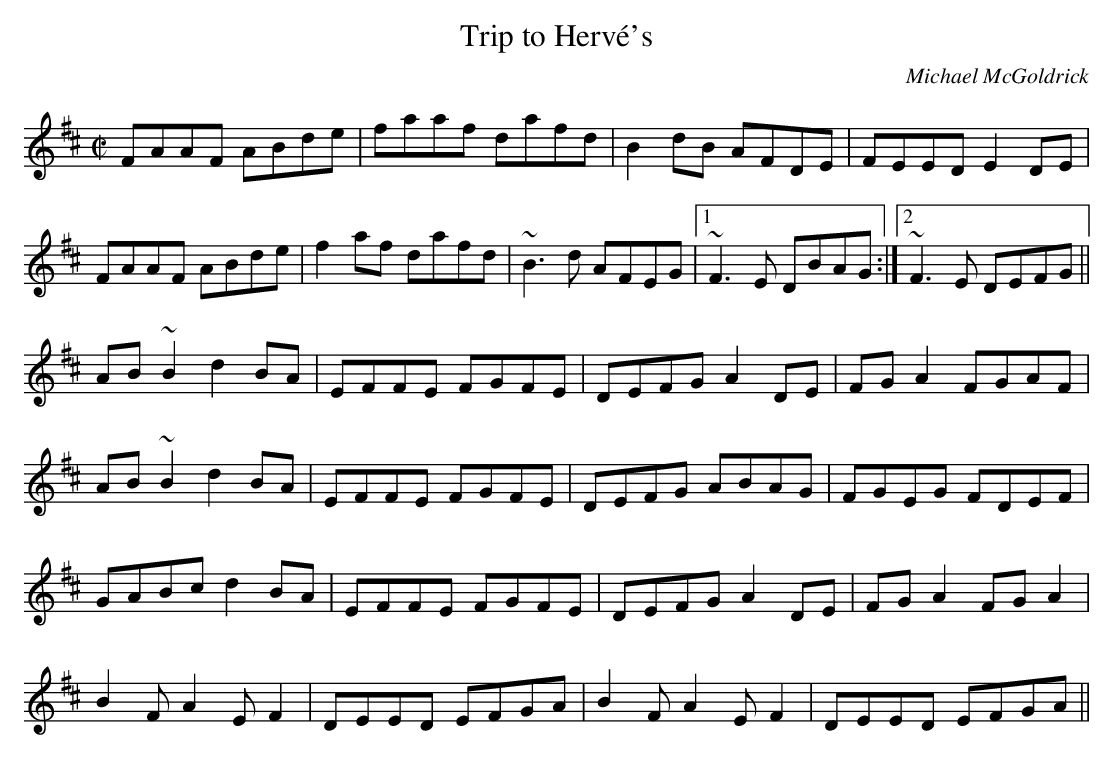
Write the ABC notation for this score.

X:1
T:Trip to Hervé's
C:Michael McGoldrick
M:C|
K:D
FAAF ABde|faaf dafd|B2dB AFDE|FEED E2DE|
FAAF ABde|f2af dafd|~B3d AFEG|1 ~F3E DBAG:|2 ~F3E DEFG||
AB~B2 d2BA|EFFE FGFE|DEFG A2DE|FGA2 FGAF|
AB~B2 d2BA|EFFE FGFE|DEFG ABAG|FGEG FDEF|
GABc d2BA|EFFE FGFE|DEFG A2DE|FGA2 FGA2|
B2FA2EF2|DEED EFGA|B2FA2EF2|DEED EFGA||
